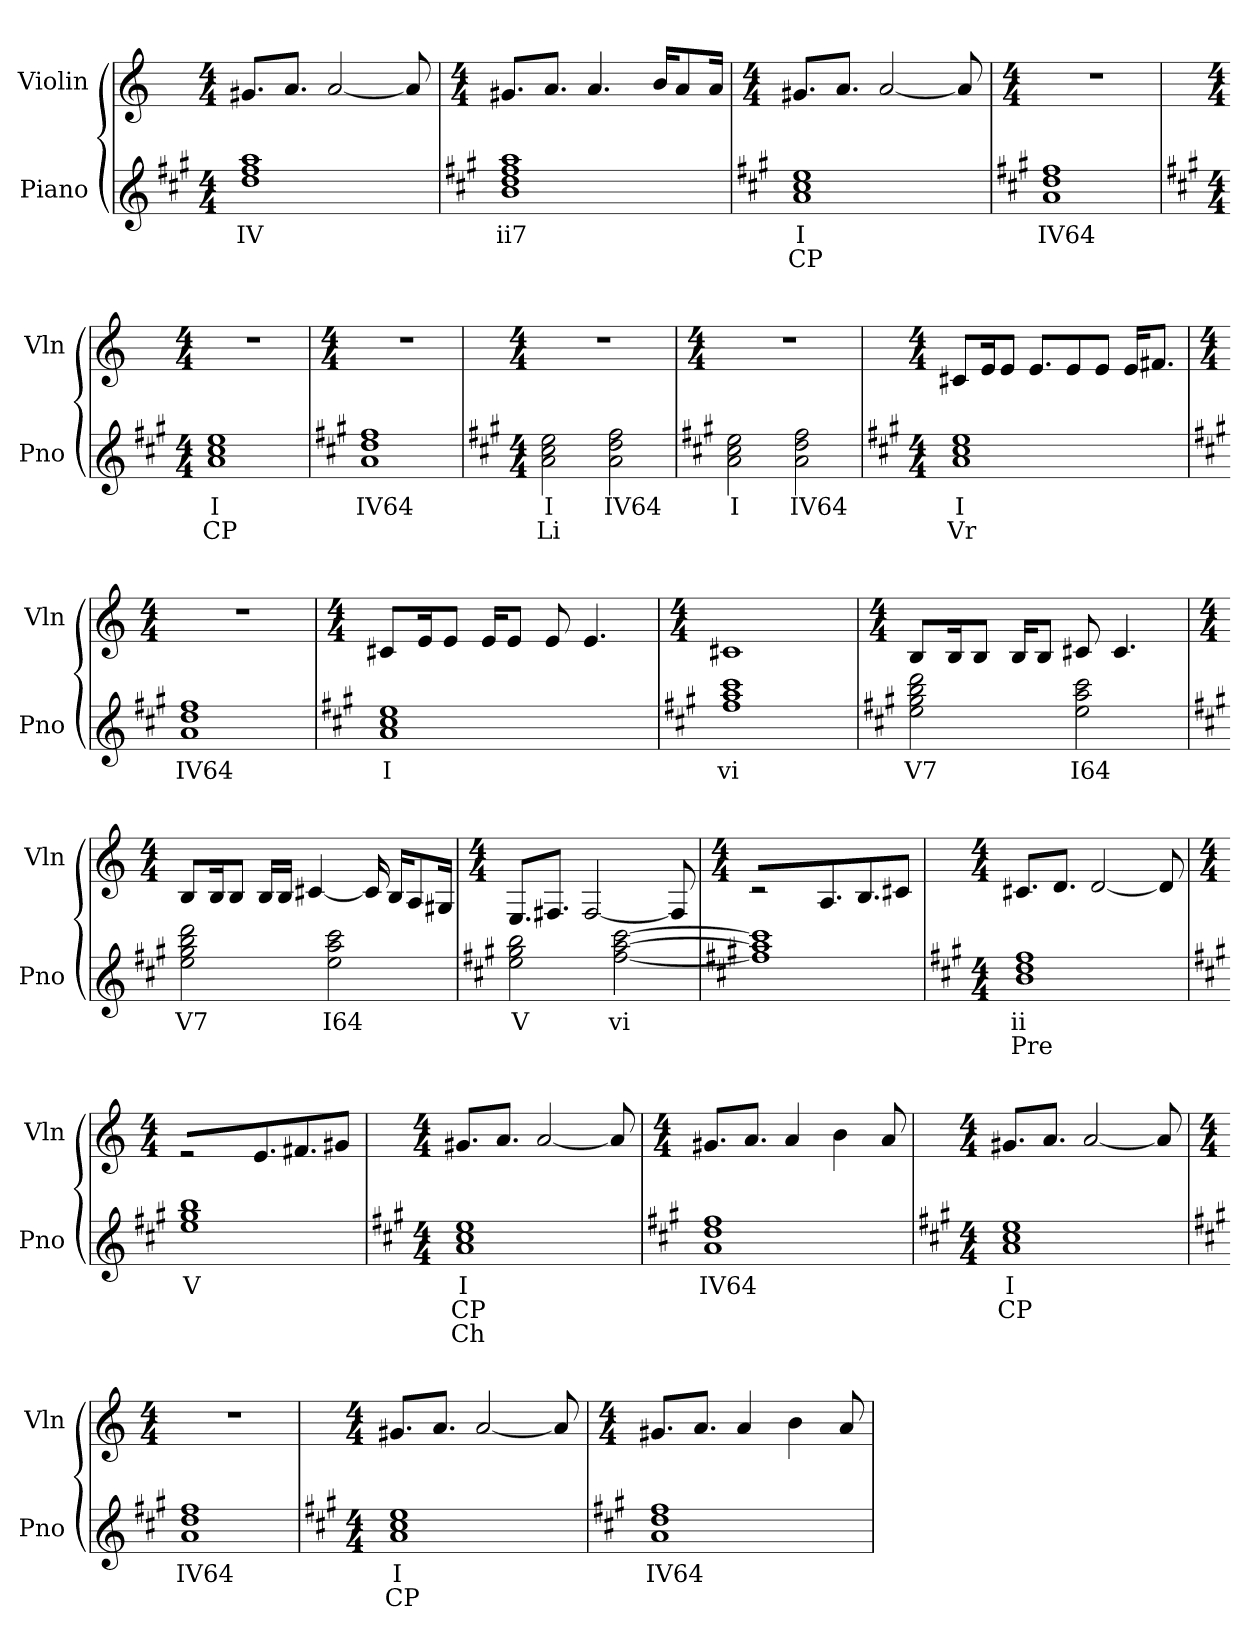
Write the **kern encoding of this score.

**kern	**text	**text	**text	**kern
*part2	*part2	*part2	*part2	*part1
*staff2	*staff2	*staff2	*staff2	*staff1
*I"Piano	*	*	*	*I"Violin
*I'Pno	*	*	*	*I'Vln
*k[f#c#g#]	*	*	*	*
*A:	*	*	*	*
*M4/4	*	*	*	*M4/4
=	=	=	=	=
1dd 1ff# 1aa	IV	.	.	8.g#XL
.	.	.	.	8.aJ
.	.	.	.	[2a
.	.	.	.	8a]
=	=	=	=	=
*k[f#c#g#]	*	*	*	*
*A:	*	*	*	*
*	*	*	*	*M4/4
1b 1dd 1ff# 1aa	ii7	.	.	8.g#XL
.	.	.	.	8.aJ
.	.	.	.	4.a
.	.	.	.	16bKL
.	.	.	.	8a
.	.	.	.	16aJk
=	=	=	=	=
*k[f#c#g#]	*	*	*	*
*A:	*	*	*	*
*	*	*	*	*M4/4
1a 1cc# 1ee	I	CP	.	8.g#XL
.	.	.	.	8.aJ
.	.	.	.	[2a
.	.	.	.	8a]
=	=	=	=	=
*k[f#c#g#]	*	*	*	*
*A:	*	*	*	*
*	*	*	*	*M4/4
1a 1dd 1ff#	IV64	.	.	1r
=	=	=	=	=
*k[f#c#g#]	*	*	*	*
*A:	*	*	*	*
*M4/4	*	*	*	*M4/4
1a 1cc# 1ee	I	CP	.	1r
=	=	=	=	=
*k[f#c#g#]	*	*	*	*
*A:	*	*	*	*
*	*	*	*	*M4/4
1a 1dd 1ff#	IV64	.	.	1r
=	=	=	=	=
*k[f#c#g#]	*	*	*	*
*A:	*	*	*	*
*M4/4	*	*	*	*M4/4
2a 2cc# 2ee	I	Li	.	1r
2a 2dd 2ff#	IV64	.	.	.
=	=	=	=	=
*k[f#c#g#]	*	*	*	*
*A:	*	*	*	*
*	*	*	*	*M4/4
2a 2cc# 2ee	I	.	.	1r
2a 2dd 2ff#	IV64	.	.	.
=	=	=	=	=
*k[f#c#g#]	*	*	*	*
*A:	*	*	*	*
*M4/4	*	*	*	*M4/4
1a 1cc# 1ee	I	Vr	.	8c#XL
.	.	.	.	16eK
.	.	.	.	8eJ
.	.	.	.	8.eL
.	.	.	.	8e
.	.	.	.	8eJ
.	.	.	.	16eKL
.	.	.	.	8.f#XJ
=	=	=	=	=
*k[f#c#g#]	*	*	*	*
*A:	*	*	*	*
*	*	*	*	*M4/4
1a 1dd 1ff#	IV64	.	.	1r
=	=	=	=	=
*k[f#c#g#]	*	*	*	*
*A:	*	*	*	*
*	*	*	*	*M4/4
1a 1cc# 1ee	I	.	.	8c#XL
.	.	.	.	16eK
.	.	.	.	8eJ
.	.	.	.	16eKL
.	.	.	.	8eJ
.	.	.	.	8e
.	.	.	.	4.e
=	=	=	=	=
*k[f#c#g#]	*	*	*	*
*A:	*	*	*	*
*	*	*	*	*M4/4
1ff# 1aa 1ccc#	vi	.	.	1c#X
=	=	=	=	=
*k[f#c#g#]	*	*	*	*
*A:	*	*	*	*
*	*	*	*	*M4/4
2ee 2gg# 2bb 2ddd	V7	.	.	8BL
.	.	.	.	16BK
.	.	.	.	8BJ
.	.	.	.	16BKL
.	.	.	.	8BJ
2ee 2aa 2ccc#	I64	.	.	8c#X
.	.	.	.	4.c#
=	=	=	=	=
*k[f#c#g#]	*	*	*	*
*A:	*	*	*	*
*	*	*	*	*M4/4
2ee 2gg# 2bb 2ddd	V7	.	.	8BL
.	.	.	.	16BK
.	.	.	.	8BJ
.	.	.	.	16BLL
.	.	.	.	16BJJ
.	.	.	.	[4c#X
2ee 2aa 2ccc#	I64	.	.	.
.	.	.	.	16c#]
.	.	.	.	16BKL
.	.	.	.	8A
.	.	.	.	16G#XJk
=	=	=	=	=
*k[f#c#g#]	*	*	*	*
*A:	*	*	*	*
*	*	*	*	*M4/4
2ee 2gg# 2bb	V	.	.	8.EL
.	.	.	.	8.F#XJ
.	.	.	.	[2F#
[2ff# [2aa [2ccc#	vi	.	.	.
.	.	.	.	8F#]
=	=	=	=	=
*k[f#c#g#]	*	*	*	*
*A:	*	*	*	*
*	*	*	*	*M4/4
1ff#] 1aa] 1ccc#]	.	.	.	2r
.	.	.	.	8.AL
.	.	.	.	8.BJ
.	.	.	.	8c#XJ
=	=	=	=	=
*k[f#c#g#]	*	*	*	*
*A:	*	*	*	*
*M4/4	*	*	*	*M4/4
1b 1dd 1ff#	ii	Pre	.	8.c#XL
.	.	.	.	8.dJ
.	.	.	.	[2d
.	.	.	.	8d]
=	=	=	=	=
*k[f#c#g#]	*	*	*	*
*A:	*	*	*	*
*	*	*	*	*M4/4
1ee 1gg# 1bb	V	.	.	2r
.	.	.	.	8.eL
.	.	.	.	8.f#XJ
.	.	.	.	8g#XJ
=	=	=	=	=
*k[f#c#g#]	*	*	*	*
*A:	*	*	*	*
*M4/4	*	*	*	*M4/4
1a 1cc# 1ee	I	CP	Ch	8.g#XL
.	.	.	.	8.aJ
.	.	.	.	[2a
.	.	.	.	8a]
=	=	=	=	=
*k[f#c#g#]	*	*	*	*
*A:	*	*	*	*
*	*	*	*	*M4/4
1a 1dd 1ff#	IV64	.	.	8.g#XL
.	.	.	.	8.aJ
.	.	.	.	4a
.	.	.	.	4b
.	.	.	.	8a
=	=	=	=	=
*k[f#c#g#]	*	*	*	*
*A:	*	*	*	*
*M4/4	*	*	*	*M4/4
1a 1cc# 1ee	I	CP	.	8.g#XL
.	.	.	.	8.aJ
.	.	.	.	[2a
.	.	.	.	8a]
=	=	=	=	=
*k[f#c#g#]	*	*	*	*
*A:	*	*	*	*
*	*	*	*	*M4/4
1a 1dd 1ff#	IV64	.	.	1r
=	=	=	=	=
*k[f#c#g#]	*	*	*	*
*A:	*	*	*	*
*M4/4	*	*	*	*M4/4
1a 1cc# 1ee	I	CP	.	8.g#XL
.	.	.	.	8.aJ
.	.	.	.	[2a
.	.	.	.	8a]
=	=	=	=	=
*k[f#c#g#]	*	*	*	*
*A:	*	*	*	*
*	*	*	*	*M4/4
1a 1dd 1ff#	IV64	.	.	8.g#XL
.	.	.	.	8.aJ
.	.	.	.	4a
.	.	.	.	4b
.	.	.	.	8a
=	=	=	=	=
*-	*-	*-	*-	*-
